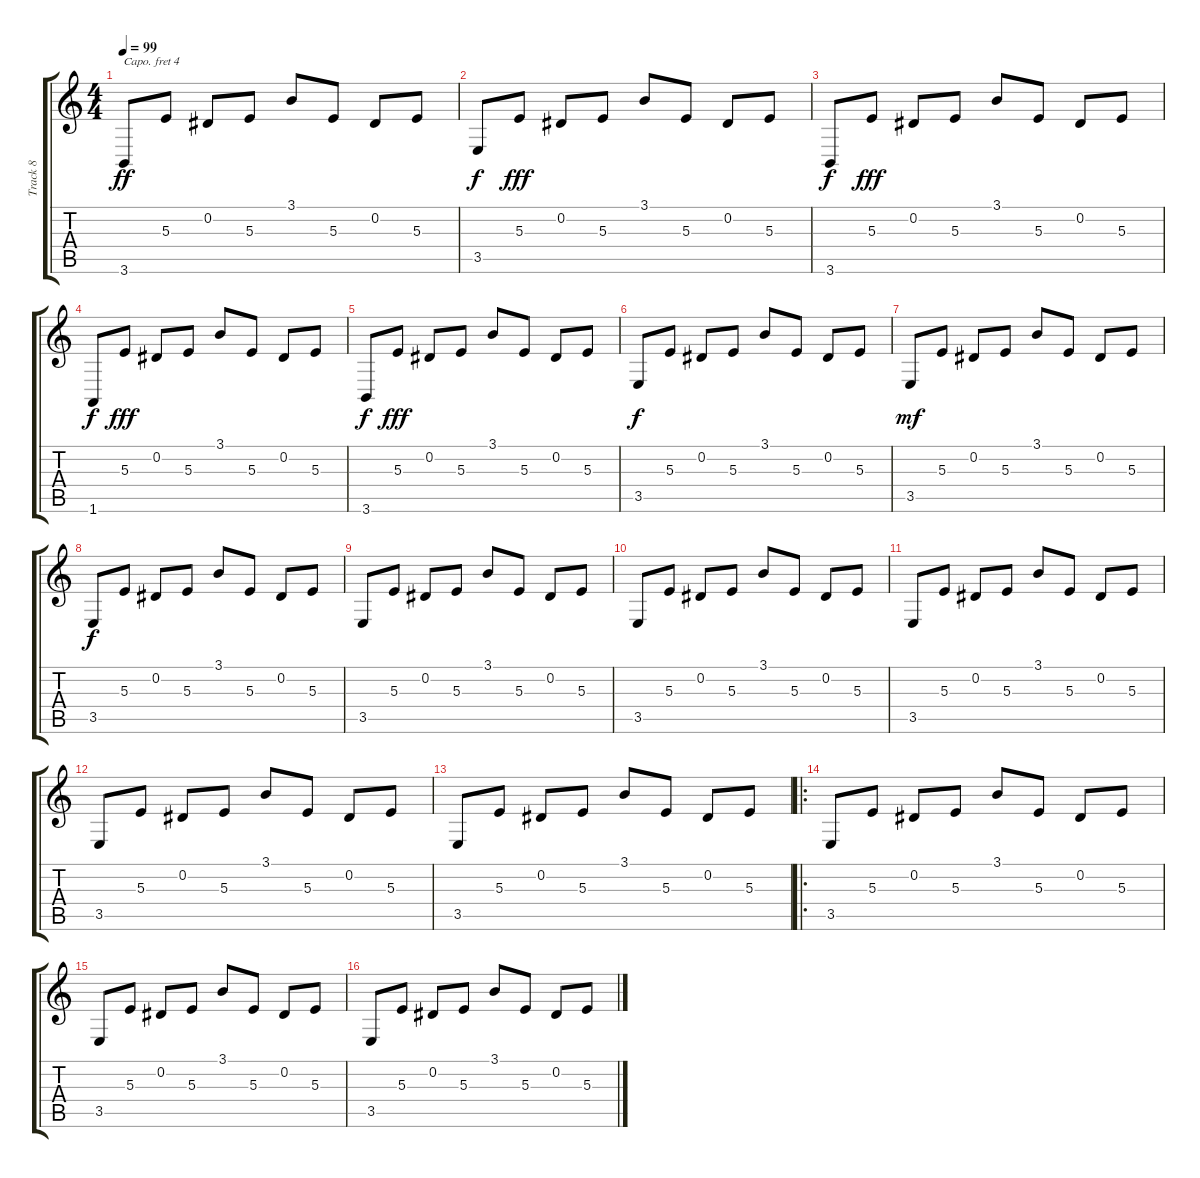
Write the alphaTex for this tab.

\track ("Track 8" "Track 8") {instrument stringensemble1}
\staff {score tabs}
\capo 4
\tuning (E4 B3 G3 D3 A2 E2) {hide}
\ts (4 4)
\tempo 99
\clef g2
\ks c
3.6.8{dy ff} 5.3.8 0.2.8 5.3.8 3.1.8 5.3.8 0.2.8 5.3.8 |
3.5.8{dy f} 5.3.8{dy fff} 0.2.8 5.3.8 3.1.8 5.3.8 0.2.8 5.3.8 |
3.6.8{dy f} 5.3.8{dy fff} 0.2.8 5.3.8 3.1.8 5.3.8 0.2.8 5.3.8 |
1.6.8{dy f} 5.3.8{dy fff} 0.2.8 5.3.8 3.1.8 5.3.8 0.2.8 5.3.8 |
3.6.8{dy f} 5.3.8{dy fff} 0.2.8 5.3.8 3.1.8 5.3.8 0.2.8 5.3.8 |
3.5.8{dy f} 5.3.8 0.2.8 5.3.8 3.1.8 5.3.8 0.2.8 5.3.8 |
3.5.8{dy mf} 5.3.8 0.2.8 5.3.8 3.1.8 5.3.8 0.2.8 5.3.8 |
3.5.8{dy f} 5.3.8 0.2.8 5.3.8 3.1.8 5.3.8 0.2.8 5.3.8 |
3.5.8 5.3.8 0.2.8 5.3.8 3.1.8 5.3.8 0.2.8 5.3.8 |
3.5.8 5.3.8 0.2.8 5.3.8 3.1.8 5.3.8 0.2.8 5.3.8 |
3.5.8 5.3.8 0.2.8 5.3.8 3.1.8 5.3.8 0.2.8 5.3.8 |
3.5.8 5.3.8 0.2.8 5.3.8 3.1.8 5.3.8 0.2.8 5.3.8 |
3.5.8 5.3.8 0.2.8 5.3.8 3.1.8 5.3.8 0.2.8 5.3.8 |
\ro
3.5.8 5.3.8 0.2.8 5.3.8 3.1.8 5.3.8 0.2.8 5.3.8 |
3.5.8 5.3.8 0.2.8 5.3.8 3.1.8 5.3.8 0.2.8 5.3.8 |
3.5.8 5.3.8 0.2.8 5.3.8 3.1.8 5.3.8 0.2.8 5.3.8
